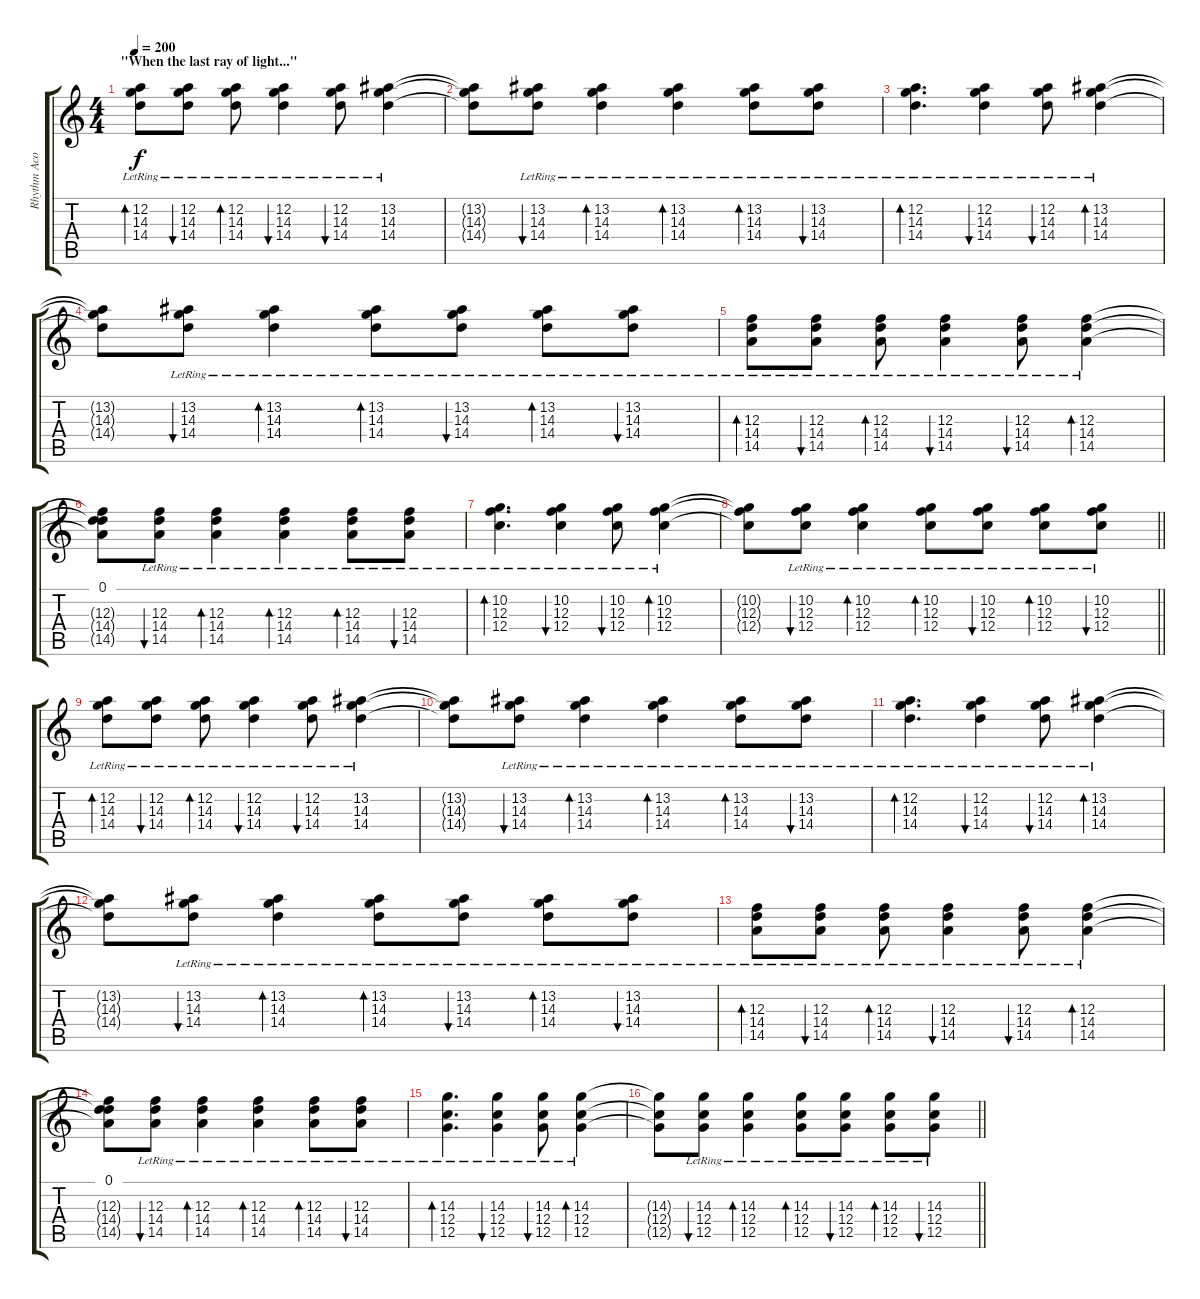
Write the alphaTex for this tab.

\track ("Rhythm Acoustic 2" "Rhythm Aco") {instrument acousticguitarsteel}
\staff {score tabs}
\tuning (D4 A3 F3 C3 G2 D2) {hide}
\ts (4 4)
\section ("" "\"When the last ray of light...\"")
\tempo 200
\clef g2
\ks c
(12.2{lr} 14.3{lr} 14.4{lr}).8{bd 60 dy f} (12.2{lr} 14.3{lr} 14.4{lr}).8{bu 60} (12.2{lr} 14.3{lr} 14.4{lr}).8{bd 60} (12.2{lr} 14.3{lr} 14.4{lr}).4{bu 60} (12.2{lr} 14.3{lr} 14.4{lr}).8{bu 60} (13.2{lr} 14.3{lr} 14.4{lr}).4 |
(13.2{t} 14.3{t} 14.4{t}).8 (13.2{lr} 14.3{lr} 14.4{lr}).8{bu 60} (13.2{lr} 14.3{lr} 14.4{lr}).4{bd 60} (13.2{lr} 14.3{lr} 14.4{lr}).4{bd 60} (13.2{lr} 14.3{lr} 14.4{lr}).8{bd 60} (13.2{lr} 14.3{lr} 14.4{lr}).8{bu 60} |
(12.2{lr} 14.3{lr} 14.4{lr}).4{d bd 60} (12.2{lr} 14.3{lr} 14.4{lr}).4{bu 60} (12.2{lr} 14.3{lr} 14.4{lr}).8{bu 60} (13.2{lr} 14.3{lr} 14.4{lr}).4{bd 60} |
(13.2{t} 14.3{t} 14.4{t}).8 (13.2{lr} 14.3{lr} 14.4{lr}).8{bu 60} (13.2{lr} 14.3{lr} 14.4{lr}).4{bd 60} (13.2{lr} 14.3{lr} 14.4{lr}).8{bd 60} (13.2{lr} 14.3{lr} 14.4{lr}).8{bu 60} (13.2{lr} 14.3{lr} 14.4{lr}).8{bd 60} (13.2{lr} 14.3{lr} 14.4{lr}).8{bu 60} |
(12.3{lr} 14.4{lr} 14.5).8{bd 60} (12.3{lr} 14.4{lr} 14.5).8{bu 60} (12.3{lr} 14.4{lr} 14.5).8{bd 60} (12.3{lr} 14.4{lr} 14.5).4{bu 60} (12.3{lr} 14.4{lr} 14.5).8{bu 60} (12.3{lr} 14.4{lr} 14.5).4{bd 60} |
(0.1 12.3{t} 14.4{t} 14.5{t}).8 (12.3{lr} 14.4{lr} 14.5).8{bu 60} (12.3{lr} 14.4{lr} 14.5).4{bd 60} (12.3{lr} 14.4{lr} 14.5).4{bd 60} (12.3{lr} 14.4{lr} 14.5).8{bd 60} (12.3{lr} 14.4{lr} 14.5).8{bu 60} |
(10.2{lr} 12.3{lr} 12.4{lr}).4{d bd 60} (10.2{lr} 12.3{lr} 12.4{lr}).4{bu 60} (10.2{lr} 12.3{lr} 12.4{lr}).8{bu 60} (10.2{lr} 12.3{lr} 12.4{lr}).4{bd 60} |
\barLineRight lightlight
(10.2{t} 12.3{t} 12.4{t}).8 (10.2{lr} 12.3{lr} 12.4{lr}).8{bu 60} (10.2{lr} 12.3{lr} 12.4{lr}).4{bd 60} (10.2{lr} 12.3{lr} 12.4{lr}).8{bd 60} (10.2{lr} 12.3{lr} 12.4{lr}).8{bu 60} (10.2{lr} 12.3{lr} 12.4{lr}).8{bd 60} (10.2{lr} 12.3{lr} 12.4{lr}).8{bu 60} |
(12.2{lr} 14.3{lr} 14.4{lr}).8{bd 60} (12.2{lr} 14.3{lr} 14.4{lr}).8{bu 60} (12.2{lr} 14.3{lr} 14.4{lr}).8{bd 60} (12.2{lr} 14.3{lr} 14.4{lr}).4{bu 60} (12.2{lr} 14.3{lr} 14.4{lr}).8{bu 60} (13.2{lr} 14.3{lr} 14.4{lr}).4 |
(13.2{t} 14.3{t} 14.4{t}).8 (13.2{lr} 14.3{lr} 14.4{lr}).8{bu 60} (13.2{lr} 14.3{lr} 14.4{lr}).4{bd 60} (13.2{lr} 14.3{lr} 14.4{lr}).4{bd 60} (13.2{lr} 14.3{lr} 14.4{lr}).8{bd 60} (13.2{lr} 14.3{lr} 14.4{lr}).8{bu 60} |
(12.2{lr} 14.3{lr} 14.4{lr}).4{d bd 60} (12.2{lr} 14.3{lr} 14.4{lr}).4{bu 60} (12.2{lr} 14.3{lr} 14.4{lr}).8{bu 60} (13.2{lr} 14.3{lr} 14.4{lr}).4{bd 60} |
(13.2{t} 14.3{t} 14.4{t}).8 (13.2{lr} 14.3{lr} 14.4{lr}).8{bu 60} (13.2{lr} 14.3{lr} 14.4{lr}).4{bd 60} (13.2{lr} 14.3{lr} 14.4{lr}).8{bd 60} (13.2{lr} 14.3{lr} 14.4{lr}).8{bu 60} (13.2{lr} 14.3{lr} 14.4{lr}).8{bd 60} (13.2{lr} 14.3{lr} 14.4{lr}).8{bu 60} |
(12.3{lr} 14.4{lr} 14.5).8{bd 60} (12.3{lr} 14.4{lr} 14.5).8{bu 60} (12.3{lr} 14.4{lr} 14.5).8{bd 60} (12.3{lr} 14.4{lr} 14.5).4{bu 60} (12.3{lr} 14.4{lr} 14.5).8{bu 60} (12.3{lr} 14.4{lr} 14.5).4{bd 60} |
(0.1 12.3{t} 14.4{t} 14.5{t}).8 (12.3{lr} 14.4{lr} 14.5).8{bu 60} (12.3{lr} 14.4{lr} 14.5).4{bd 60} (12.3{lr} 14.4{lr} 14.5).4{bd 60} (12.3{lr} 14.4{lr} 14.5).8{bd 60} (12.3{lr} 14.4{lr} 14.5).8{bu 60} |
(14.3{lr} 12.4{lr} 12.5).4{d bd 60} (14.3{lr} 12.4{lr} 12.5).4{bu 60} (14.3{lr} 12.4{lr} 12.5).8{bu 60} (14.3{lr} 12.4{lr} 12.5).4{bd 60} |
\barLineRight lightlight
(14.3{t} 12.4{t} 12.5{t}).8 (14.3{lr} 12.4{lr} 12.5).8{bu 60} (14.3{lr} 12.4{lr} 12.5).4{bd 60} (14.3{lr} 12.4{lr} 12.5).8{bd 60} (14.3{lr} 12.4{lr} 12.5).8{bu 60} (14.3{lr} 12.4{lr} 12.5).8{bd 60} (14.3{lr} 12.4{lr} 12.5).8{bu 60}
